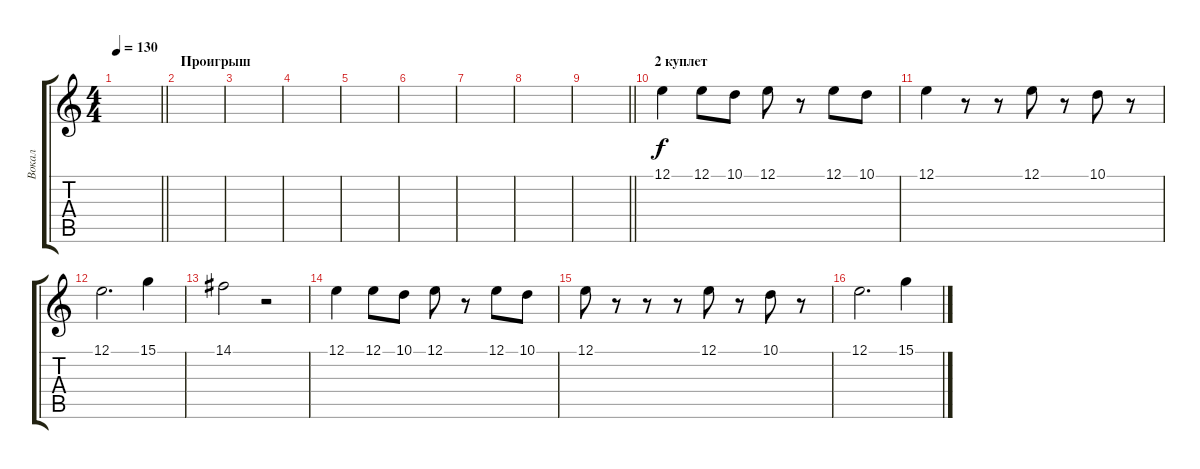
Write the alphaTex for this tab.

\track ("Вокал" "Вокал") {instrument lead6voice}
\staff {score tabs}
\tuning (E4 B3 G3 D3 A2 E2) {hide}
\ts (4 4)
\tempo 130
\clef g2
\barLineRight lightlight
\ks c
|
\section ("" "Проигрыш")
|
|
|
|
|
|
|
\barLineRight lightlight
|
\section ("" "2 куплет")
12.1.4 12.1.8 10.1.8 12.1.8 r.8 12.1.8 10.1.8 |
12.1.4 r.8 r.8 12.1.8 r.8 10.1.8 r.8 |
12.1.2{d} 15.1.4 |
14.1.2 r.2 |
12.1.4 12.1.8 10.1.8 12.1.8 r.8 12.1.8 10.1.8 |
12.1.8 r.8 r.8 r.8 12.1.8 r.8 10.1.8 r.8 |
12.1.2{d} 15.1.4
